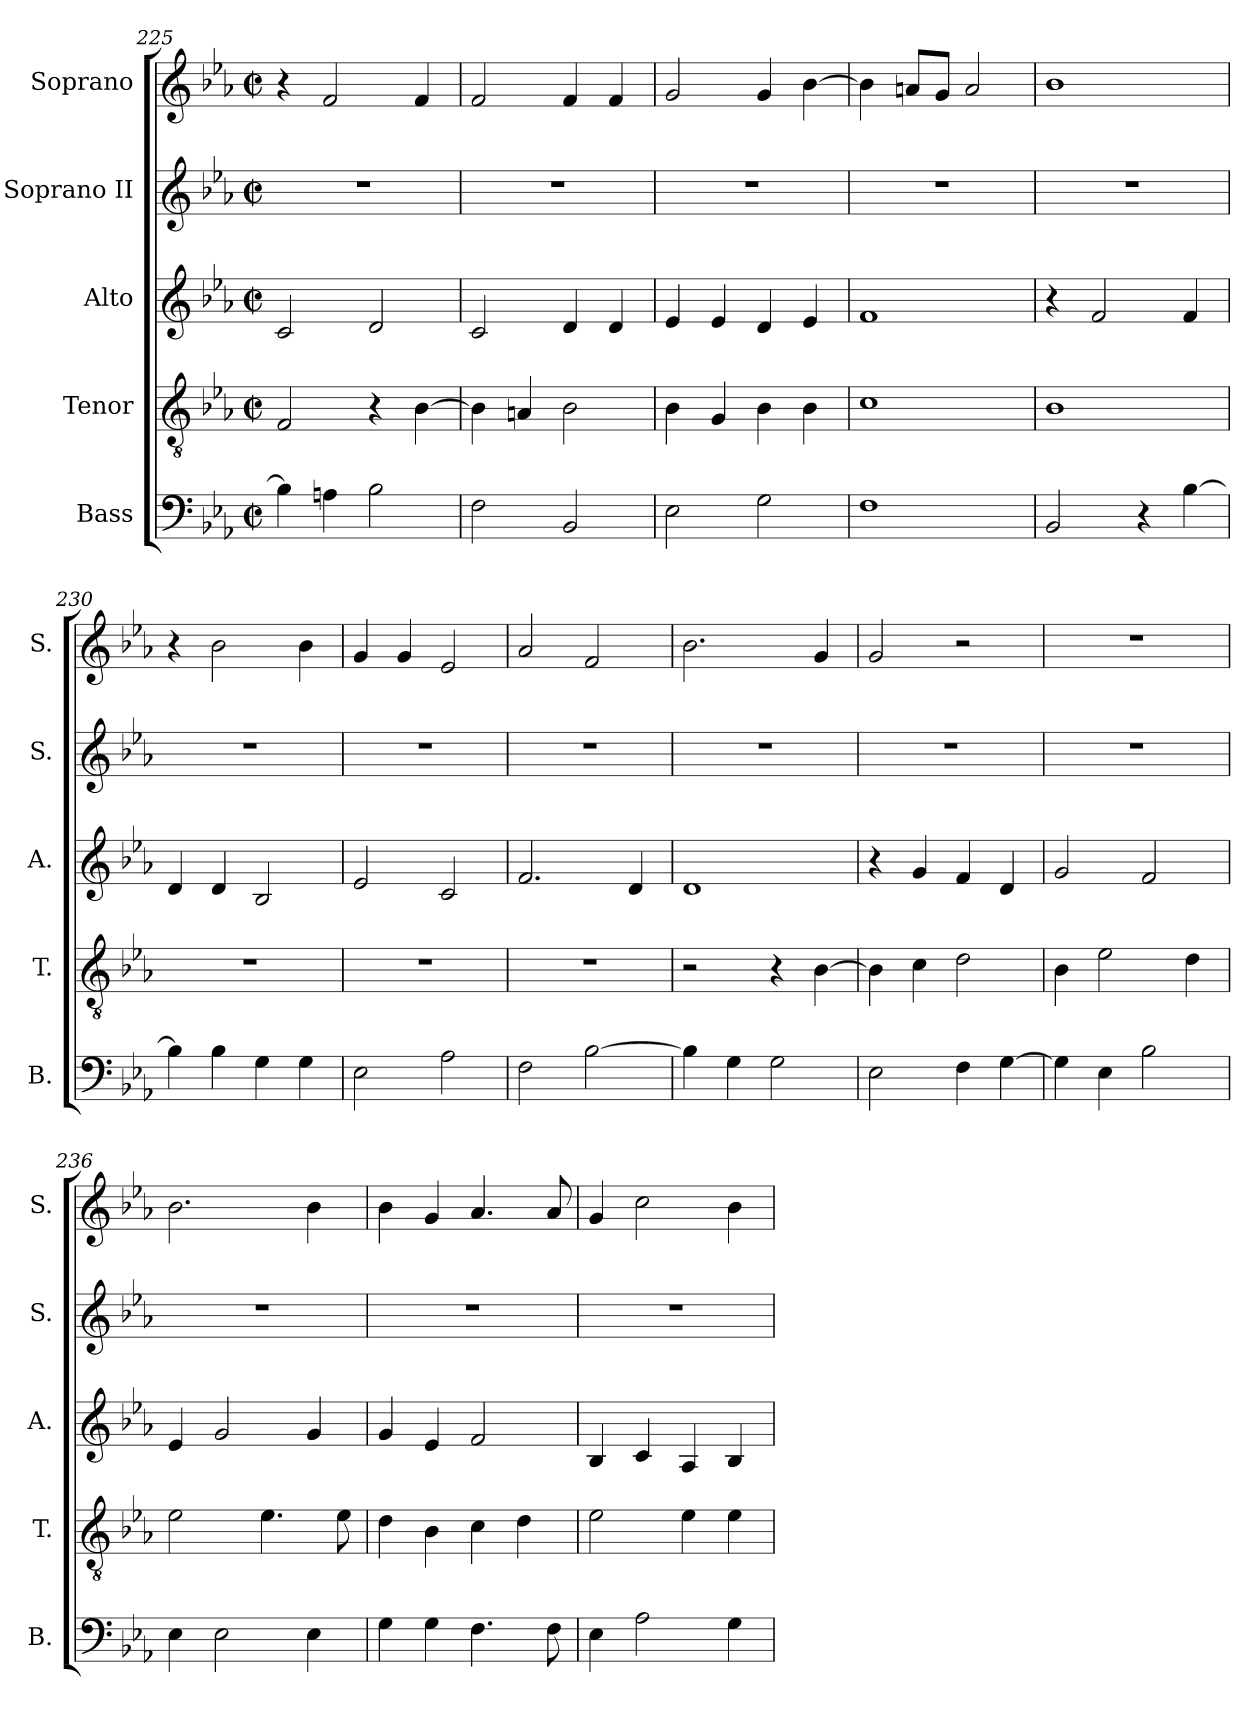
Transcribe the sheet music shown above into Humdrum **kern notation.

**kern	**kern	**kern	**kern	**kern
*part5	*part4	*part3	*part2	*part1
*staff5	*staff4	*staff3	*staff2	*staff1
*I"Bass	*I"Tenor	*I"Alto	*I"Soprano II	*I"Soprano
*I'B.	*I'T.	*I'A.	*I'S.	*I'S.
*clefF4	*clefGv2	*clefG2	*clefG2	*clefG2
*k[b-e-a-]	*k[b-e-a-]	*k[b-e-a-]	*k[b-e-a-]	*k[b-e-a-]
*E-:	*E-:	*E-:	*E-:	*E-:
*M2/2	*M2/2	*M2/2	*M2/2	*M2/2
*met(c|)	*met(c|)	*met(c|)	*met(c|)	*met(c|)
=225	=225	=225	=225	=225
4B-\]	2F/	2c/	1r	4r
4An\	.	.	.	2f/
2B-\	4r	2d/	.	.
.	[>4B-\	.	.	4f/
!!LO:PB:g=z
=226	=226	=226	=226	=226
2F\	4B-\]	2c/	1r	2f/
.	4An/	.	.	.
2BB-/	2B-\	4d/	.	4f/
.	.	4d/	.	4f/
=227	=227	=227	=227	=227
2E-\	4B-\	4e-/	1r	2g/
.	4G/	4e-/	.	.
2G\	4B-\	4d/	.	4g/
.	4B-\	4e-/	.	[>4b-\
=228	=228	=228	=228	=228
1F	1c	1f	1r	4b-\]
.	.	.	.	8an/L
.	.	.	.	8g/J
.	.	.	.	2a/
=229	=229	=229	=229	=229
2BB-/	1B-	4r	1r	1b-
.	.	2f/	.	.
4r	.	.	.	.
[>4B-\	.	4f/	.	.
=230	=230	=230	=230	=230
4B-\]	1r	4d/	1r	4r
4B-\	.	4d/	.	2b-\
4G\	.	2B-/	.	.
4G\	.	.	.	4b-\
!!LO:LB:g=z
=231	=231	=231	=231	=231
2E-\	1r	2e-/	1r	4g/
.	.	.	.	4g/
2A-\	.	2c/	.	2e-/
=232	=232	=232	=232	=232
2F\	1r	2.f/	1r	2a-/
[>2B-\	.	.	.	2f/
.	.	4d/	.	.
=233	=233	=233	=233	=233
4B-\]	2r	1d	1r	2.b-\
4G\	.	.	.	.
2G\	4r	.	.	.
.	[>4B-\	.	.	4g/
=234	=234	=234	=234	=234
2E-\	4B-\]	4r	1r	2g/
.	4c\	4g/	.	.
4F\	2d\	4f/	.	2r
[>4G\	.	4d/	.	.
=235	=235	=235	=235	=235
4G\]	4B-\	2g/	1r	1r
4E-\	2e-\	.	.	.
2B-\	.	2f/	.	.
.	4d\	.	.	.
!!LO:LB:g=z
=236	=236	=236	=236	=236
4E-\	2e-\	4e-/	1r	2.b-\
2E-\	.	2g/	.	.
.	4.e-\	.	.	.
4E-\	.	4g/	.	4b-\
.	8e-\	.	.	.
=237	=237	=237	=237	=237
4G\	4d\	4g/	1r	4b-\
4G\	4B-\	4e-/	.	4g/
4.F\	4c\	2f/	.	4.a-/
.	4d\	.	.	.
8F\	.	.	.	8a-/
=238	=238	=238	=238	=238
4E-\	2e-\	4B-/	1r	4g/
2A-\	.	4c/	.	2cc\
.	4e-\	4A-/	.	.
4G\	4e-\	4B-/	.	4b-\
=	=	=	=	=
*-	*-	*-	*-	*-
